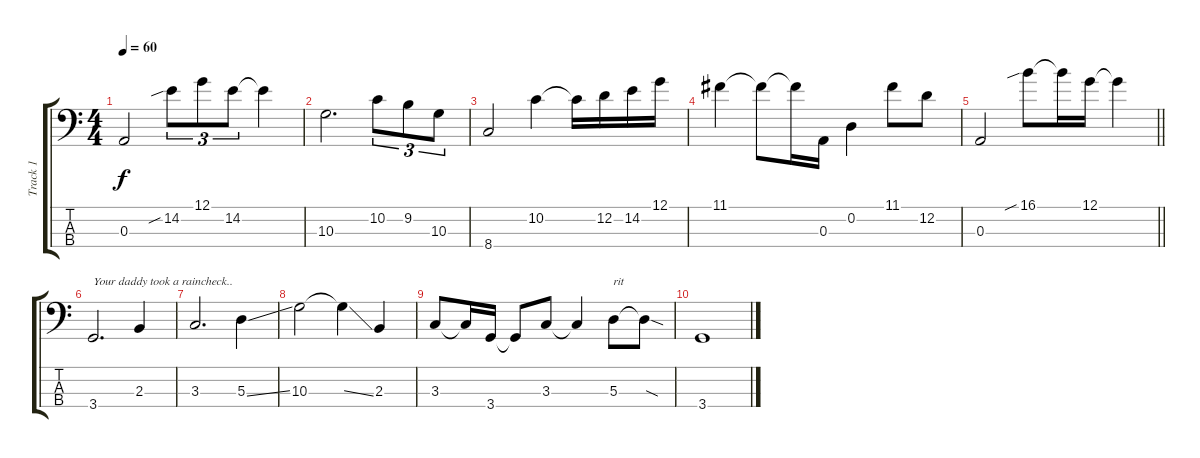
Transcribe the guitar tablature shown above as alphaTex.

\track ("Track 1" "Track 1") {instrument acousticguitarsteel}
\staff {score tabs}
\tuning (G2 D2 A1 E1) {hide}
\ts (4 4)
\tempo 60
\clef f4
\ks c
0.3.2{dy f} 14.2{sib}.8{tu (3 2)} 12.1.8{tu (3 2)} 14.2.8{tu (3 2)} 14.2{t}.4 |
10.3.2{d} 10.2.8{tu (3 2)} 9.2.8{tu (3 2)} 10.3.8{tu (3 2)} |
8.4.2 10.2.4 10.2{t}.16 12.2.16 14.2.16 12.1.16 |
11.1.4 11.1{t}.8 11.1{t}.16 0.3.16 0.2.4 11.1.8 12.2.8 |
\barLineRight lightlight
0.3.2 16.1{sib}.8 16.1{t}.16 12.1.16 12.1{t}.4 |
3.4.2{d txt "Your daddy took a raincheck.."} 2.3.4 |
3.3.2{d} 5.3{ss}.4 |
10.3.2 10.3{ss t}.4 2.3.4 |
3.3.8 3.3{t}.16 3.4.16 3.4{t}.8 3.3.8 3.3{t}.4 5.3.8{txt "rit"} 5.3{sod t}.8 |
3.4.1
